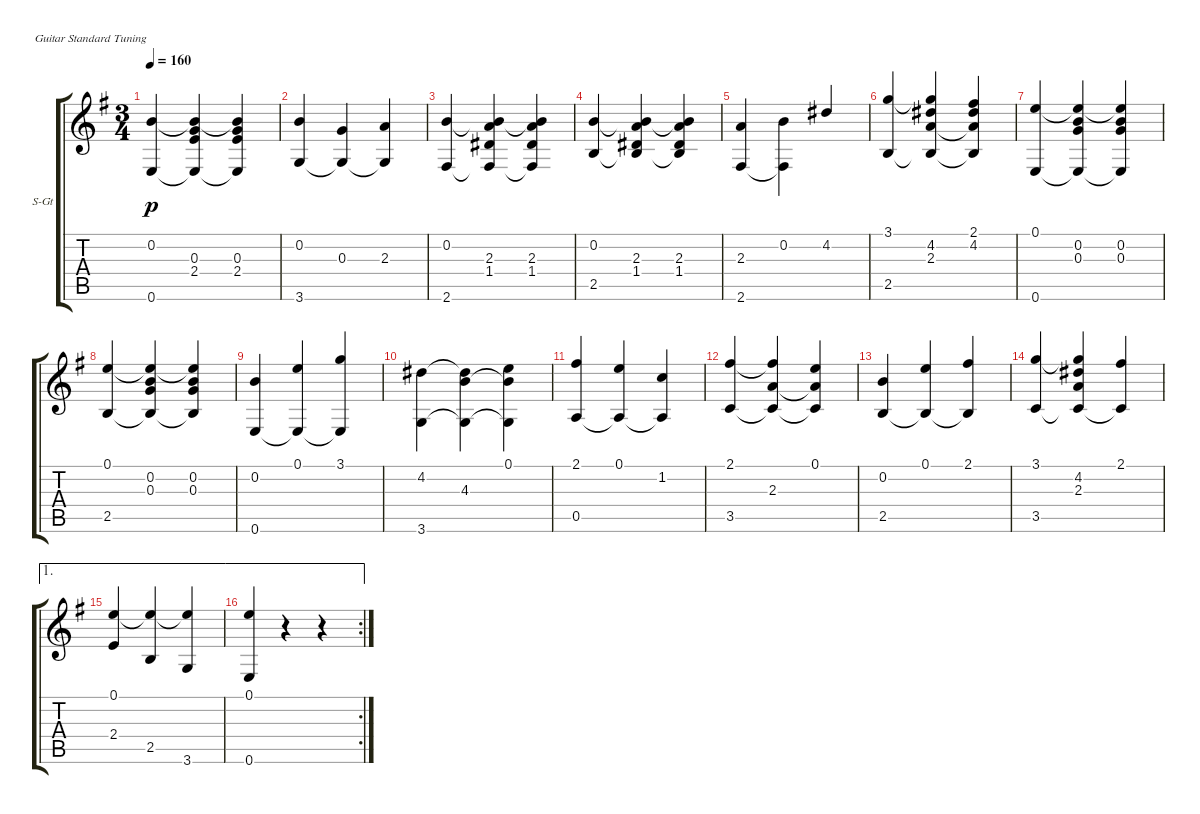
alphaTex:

\defaultSystemsLayout 4
\bracketExtendMode groupsimilarinstruments
\firstSystemTrackNameOrientation horizontal
\otherSystemsTrackNameOrientation horizontal
\track ("Steel Guitar" "S-Gt") {instrument acousticguitarsteel}
\staff {score tabs}
\tuning (E4 B3 G3 D3 A2 E2)
\ts (3 4)
\tempo 160
\clef g2
\scale
0.254658
\ks g
(0.2 0.6).4{dy p instrument acousticguitarsteel} (0.2{t} 0.6{t} 0.3 2.4).4 (0.3 2.4 0.2{t} 0.6{t}).4 |
\scale
0.149068 (3.6 0.2).4 (0.3 3.6{t}).4 (2.3 3.6{t}).4 |
\scale
0.149068 (0.2 2.6).4 (2.3 1.4 2.6{t} 0.2{t}).4 (2.3 1.4 2.6{t} 0.2{t}).4 |
\scale
0.149068 (0.2 2.5).4 (2.3 1.4 0.2{t} 2.5{t}).4 (2.3 1.4 0.2{t} 2.5{t}).4 |
\scale
0.149068 (2.3 2.6).4 (0.2 2.6{t}).4 4.2.4{beam invert} |
\scale
0.149068 (2.5 3.1).4 (2.5{t} 3.1{t} 2.3 4.2).4 (2.5{t} 4.2 2.3{t} 2.1).4 |
\scale
0.16609 (0.1 0.6).4 (0.1{t} 0.6{t} 0.3 0.2).4 (0.1{t} 0.6{t} 0.2 0.3).4 |
\scale
0.16609 (0.1 2.5).4 (0.1{t} 0.3 0.2 2.5{t}).4 (0.1{t} 0.2 0.3 2.5{t}).4 |
\scale
0.16609 (0.6 0.2).4 (0.6{t} 0.1).4 (0.6{t} 3.1).4 |
\scale
0.16955 (4.2 3.6).4 (4.2{t} 3.6{t} 4.3).4{beam invert} (3.6{t} 4.3{t} 0.1).4{beam invert} |
\scale
0.16609 (2.1 0.5).4 (0.5{t} 0.1).4 (0.5{t} 1.2).4 |
\scale
0.16609 (2.1 3.5).4 (2.1{t} 3.5{t} 2.3).4 (3.5{t} 2.3{t} 0.1).4 |
\scale
0.156098 (0.2 2.5).4 (2.5{t} 0.1).4 (2.5{t} 2.1).4 |
\scale
0.156098 (3.1 3.5).4 (3.1{t} 3.5{t} 4.2 2.3).4 (3.5{t} 2.1).4 |
\ae 1
\scale
0.156098 (0.1 2.4).4 (0.1{t} 2.5).4 (0.1{t} 3.6).4 |
\ae 1
\rc 2
\scale
0.165854 (0.1 0.6).4 r.4 r.4
